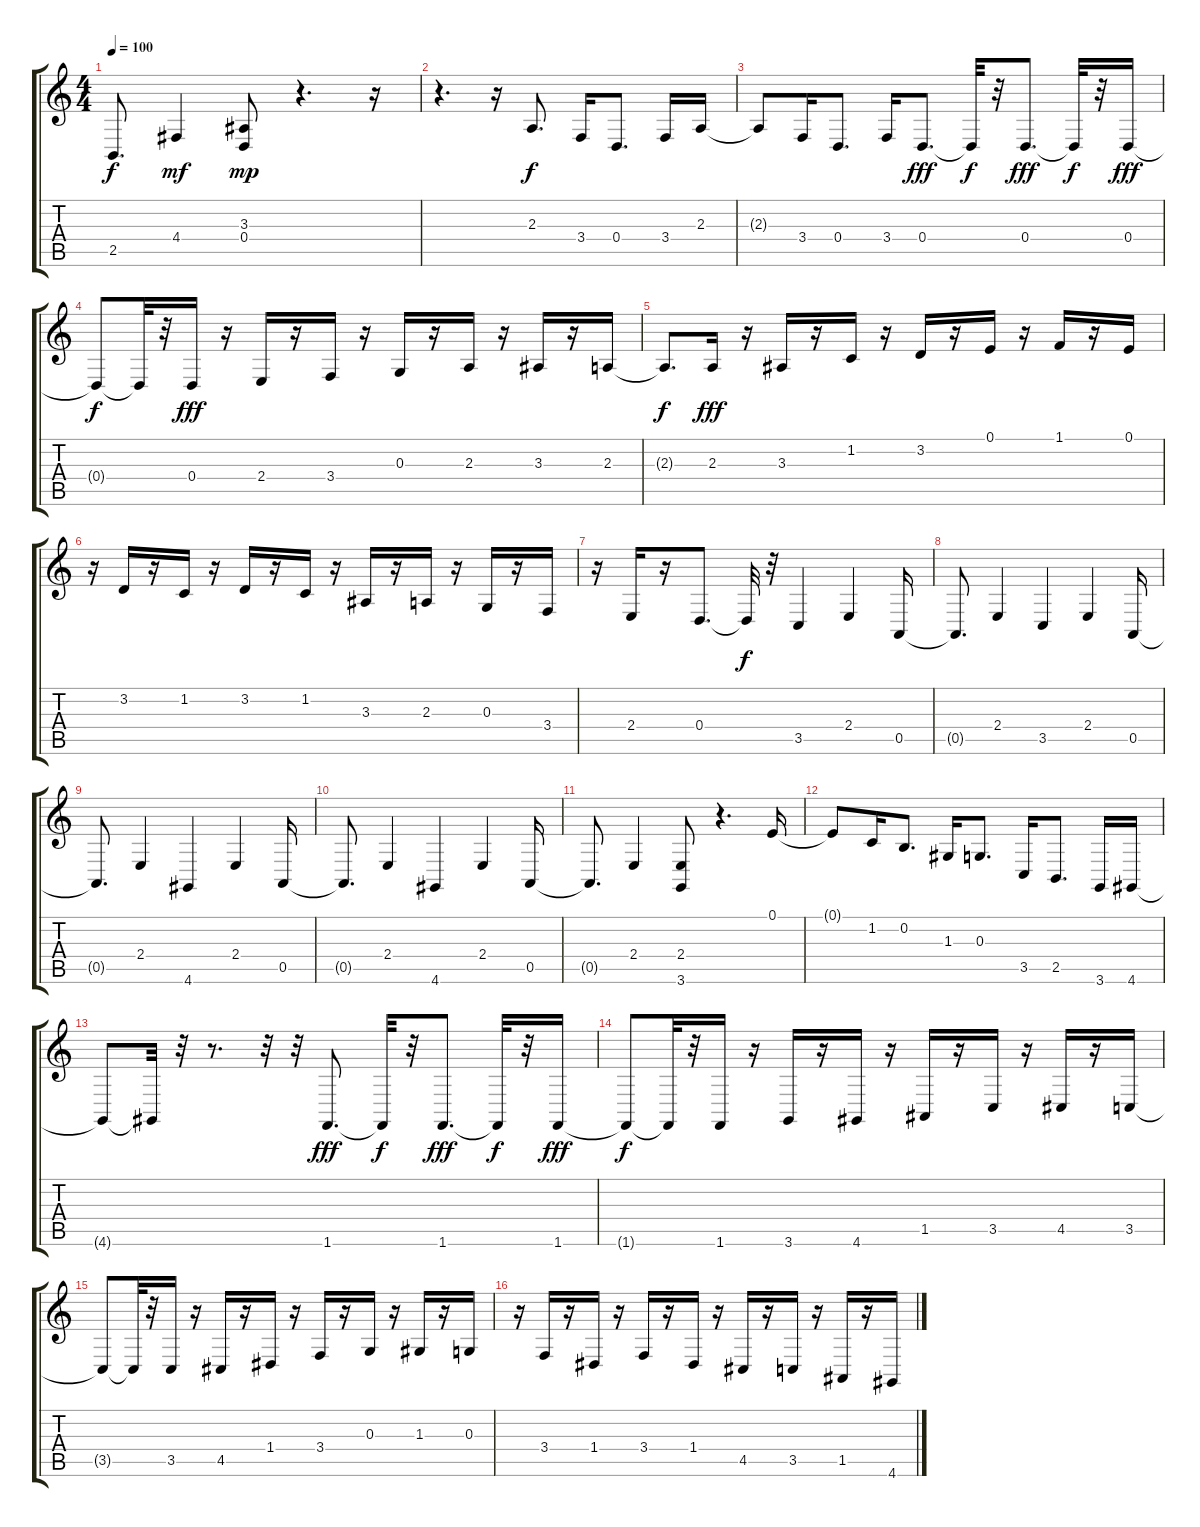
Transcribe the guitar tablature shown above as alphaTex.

\track "" {instrument stringensemble1}
\staff {score tabs}
\tuning (E4 B3 G3 D3 A2 E2) {hide}
\ts (4 4)
\tempo 100
\clef g2
\ks c
2.5{t}.8{d dy f} 4.4.4{dy mf} (3.3 0.4).8{dy mp instrument pizzicatostrings} r.4{d} r.16 |
r.4{d} r.16 2.3.8{d dy f instrument stringensemble1} 3.4.16 0.4.8{d} 3.4.16 2.3.16 |
2.3{t}.8 3.4.16 0.4.8{d} 3.4.16 0.4.8{d dy fff} 0.4{t}.32{dy f} r.32 0.4.8{d dy fff} 0.4{t}.32{dy f} r.32 0.4.16{dy fff} |
0.4{t}.8{dy f} 0.4{t}.32 r.32 0.4.16{dy fff} r.16 2.4.16 r.16 3.4.16 r.16 0.3.16 r.16 2.3.16 r.16 3.3.16 r.16 2.3.16 |
2.3{t}.8{d dy f} 2.3.16{dy fff} r.16 3.3.16 r.16 1.2.16 r.16 3.2.16 r.16 0.1.16 r.16 1.1.16 r.16 0.1.16 |
r.16 3.2.16 r.16 1.2.16 r.16 3.2.16 r.16 1.2.16 r.16 3.3.16 r.16 2.3.16 r.16 0.3.16 r.16 3.4.16 |
r.16 2.4.16 r.16 0.4.8{d} 0.4{t}.32{dy f} r.32 3.5.4 2.4.4 0.5.16 |
0.5{t}.8{d} 2.4.4 3.5.4 2.4.4 0.5.16 |
0.5{t}.8{d} 2.4.4 4.6.4 2.4.4 0.5.16 |
0.5{t}.8{d} 2.4.4 4.6.4 2.4.4 0.5.16 |
0.5{t}.8{d} 2.4.4 (2.4 3.6).8{instrument pizzicatostrings} r.4{d} 0.1.16{instrument stringensemble1} |
0.1{t}.8 1.2.16 0.2.8{d} 1.3.16 0.3.8{d} 3.5.16 2.5.8{d} 3.6.16 4.6.16 |
4.6{t}.8 4.6{t}.32 r.32 r.8{d} r.32 r.32 1.6.8{d dy fff} 1.6{t}.32{dy f} r.32 1.6.8{d dy fff} 1.6{t}.32{dy f} r.32 1.6.16{dy fff} |
1.6{t}.8{dy f} 1.6{t}.32 r.32 1.6.16 r.16 3.6.16 r.16 4.6.16 r.16 1.5.16 r.16 3.5.16 r.16 4.5.16 r.16 3.5.16 |
3.5{t}.8 3.5{t}.32 r.32 3.5.16 r.16 4.5.16 r.16 1.4.16 r.16 3.4.16 r.16 0.3.16 r.16 1.3.16 r.16 0.3.16 |
r.16 3.4.16 r.16 1.4.16 r.16 3.4.16 r.16 1.4.16 r.16 4.5.16 r.16 3.5.16 r.16 1.5.16 r.16 4.6.16
